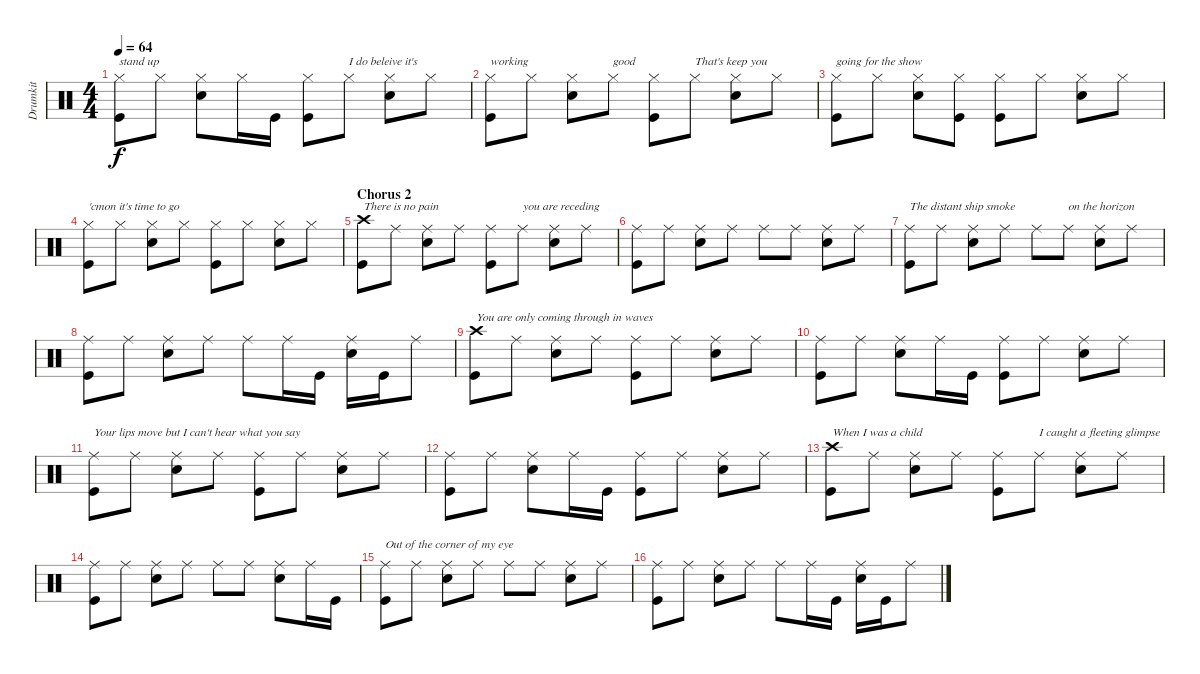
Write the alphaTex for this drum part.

\track ("Drumkit" "Drumkit") {instrument percussion}
\staff {score}
\articulation defaults
\ts (4 4)
\tempo 64
\clef neutral
\ks c
("Kick (hit)" "Hi-Hat (closed)").8{txt "stand up" dy f} "Hi-Hat (closed)".8 ("Hi-Hat (closed)" "Snare (hit) 2").8 "Hi-Hat (closed)".16 "Kick (hit)".16 ("Hi-Hat (closed)" "Kick (hit)").8 "Hi-Hat (closed)".8{txt "I do beleive it's"} ("Hi-Hat (closed)" "Snare (hit) 2").8 "Hi-Hat (closed)".8 |
("Hi-Hat (closed)" "Kick (hit)").8{txt "working"} "Hi-Hat (closed)".8 ("Hi-Hat (closed)" "Snare (hit) 2").8 "Hi-Hat (closed)".8{txt "good"} ("Hi-Hat (closed)" "Kick (hit)").8 "Hi-Hat (closed)".8{txt "That's keep you"} ("Hi-Hat (closed)" "Snare (hit) 2").8 "Hi-Hat (closed)".8 |
("Kick (hit)" "Hi-Hat (closed)").8{txt "going for the show"} "Hi-Hat (closed)".8 ("Hi-Hat (closed)" "Snare (hit) 2").8 ("Hi-Hat (closed)" "Kick (hit)").8 ("Kick (hit)" "Hi-Hat (closed)").8 "Hi-Hat (closed)".8 ("Hi-Hat (closed)" "Snare (hit) 2").8 "Hi-Hat (closed)".8 |
("Hi-Hat (closed)" "Kick (hit)").8{txt "'cmon it's time to go"} "Hi-Hat (closed)".8 ("Hi-Hat (closed)" "Snare (hit) 2").8 "Hi-Hat (closed)".8 ("Hi-Hat (closed)" "Kick (hit)").8 "Hi-Hat (closed)".8 ("Hi-Hat (closed)" "Snare (hit) 2").8 "Hi-Hat (closed)".8 |
\section ("" "Chorus 2")
("Kick (hit)" "Crash high (hit)").8{txt "There is no pain"} "Ride (middle)".8 ("Snare (hit) 2" "Ride (middle)").8 "Ride (middle)".8 ("Kick (hit)" "Ride (middle)").8 "Ride (middle)".8{txt "you are receding"} ("Snare (hit) 2" "Ride (middle)").8 "Ride (middle)".8 |
("Kick (hit)" "Ride (middle)").8 "Ride (middle)".8 ("Snare (hit) 2" "Ride (middle)").8 "Ride (middle)".8 "Ride (middle)".8 "Ride (middle)".8 ("Snare (hit) 2" "Ride (middle)").8 "Ride (middle)".8 |
("Kick (hit)" "Ride (middle)").8{txt "The distant ship smoke"} "Ride (middle)".8 ("Snare (hit) 2" "Ride (middle)").8 "Ride (middle)".8 "Ride (middle)".8 "Ride (middle)".8{txt "on the horizon"} ("Snare (hit) 2" "Ride (middle)").8 "Ride (middle)".8 |
("Kick (hit)" "Ride (middle)").8 "Ride (middle)".8 ("Snare (hit) 2" "Ride (middle)").8 "Ride (middle)".8 "Ride (middle)".8 "Ride (middle)".16 "Kick (hit)".16 ("Snare (hit) 2" "Ride (middle)").16 "Kick (hit)".16 "Ride (middle)".8 |
("Kick (hit)" "Crash high (hit)").8{txt "You are only coming through in waves"} "Ride (middle)".8 ("Snare (hit) 2" "Ride (middle)").8 "Ride (middle)".8 ("Kick (hit)" "Ride (middle)").8 "Ride (middle)".8 ("Snare (hit) 2" "Ride (middle)").8 "Ride (middle)".8 |
("Kick (hit)" "Ride (middle)").8 "Ride (middle)".8 ("Snare (hit) 2" "Ride (middle)").8 "Ride (middle)".16 "Kick (hit)".16 ("Kick (hit)" "Ride (middle)").8 "Ride (middle)".8 ("Snare (hit) 2" "Ride (middle)").8 "Ride (middle)".8 |
("Kick (hit)" "Ride (middle)").8{txt "Your lips move but I can't hear what you say"} "Ride (middle)".8 ("Snare (hit) 2" "Ride (middle)").8 "Ride (middle)".8 ("Kick (hit)" "Ride (middle)").8 "Ride (middle)".8 ("Snare (hit) 2" "Ride (middle)").8 "Ride (middle)".8 |
("Kick (hit)" "Ride (middle)").8 "Ride (middle)".8 ("Snare (hit) 2" "Ride (middle)").8 "Ride (middle)".16 "Kick (hit)".16 ("Kick (hit)" "Ride (middle)").8 "Ride (middle)".8 ("Snare (hit) 2" "Ride (middle)").8 "Ride (middle)".8 |
("Kick (hit)" "Crash high (hit)").8{txt "When I was a child"} "Ride (middle)".8 ("Snare (hit) 2" "Ride (middle)").8 "Ride (middle)".8 ("Kick (hit)" "Ride (middle)").8 "Ride (middle)".8{txt "I caught a fleeting glimpse"} ("Snare (hit) 2" "Ride (middle)").8 "Ride (middle)".8 |
("Kick (hit)" "Ride (middle)").8 "Ride (middle)".8 ("Snare (hit) 2" "Ride (middle)").8 "Ride (middle)".8 "Ride (middle)".8 "Ride (middle)".8 ("Snare (hit) 2" "Ride (middle)").8 "Ride (middle)".16 "Kick (hit)".16 |
("Kick (hit)" "Ride (middle)").8{txt "Out of the corner of my eye"} "Ride (middle)".8 ("Snare (hit) 2" "Ride (middle)").8 "Ride (middle)".8 "Ride (middle)".8 "Ride (middle)".8 ("Snare (hit) 2" "Ride (middle)").8 "Ride (middle)".8 |
("Kick (hit)" "Ride (middle)").8 "Ride (middle)".8 ("Snare (hit) 2" "Ride (middle)").8 "Ride (middle)".8 "Ride (middle)".8 "Ride (middle)".16 "Kick (hit)".16 ("Snare (hit) 2" "Ride (middle)").16 "Kick (hit)".16 "Ride (middle)".8
